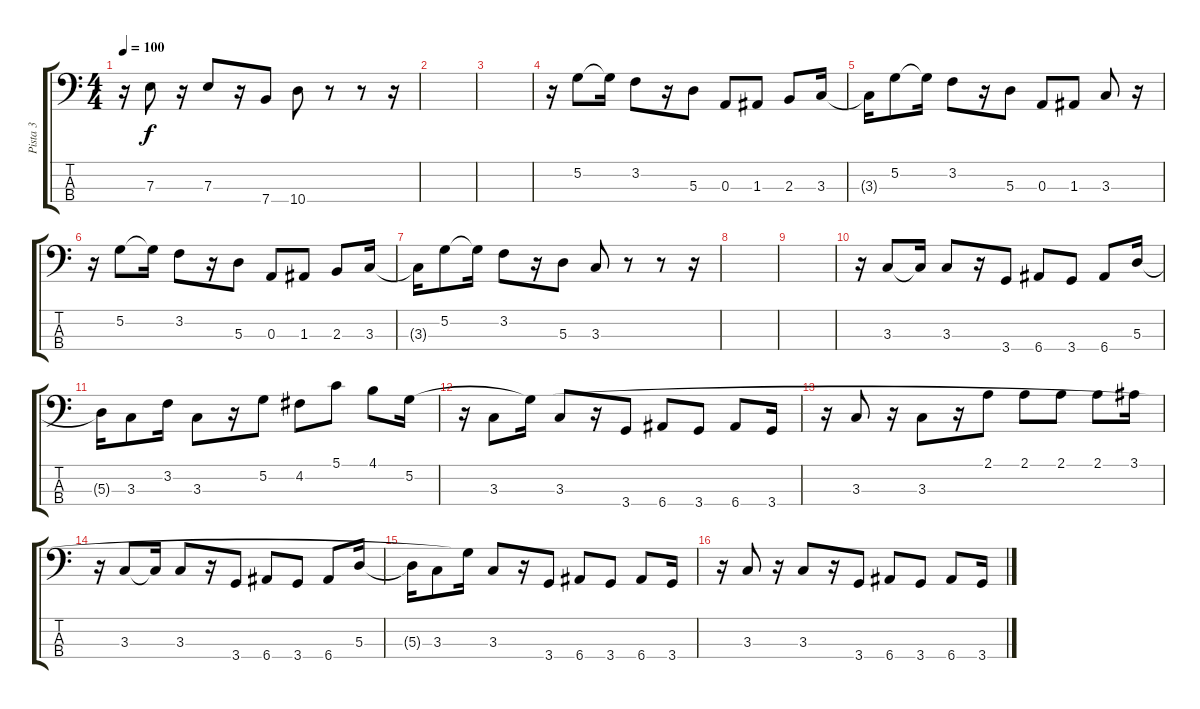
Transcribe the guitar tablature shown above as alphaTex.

\track ("Pista 3" "Pista 3") {instrument electricbasspick}
\staff {score tabs}
\tuning (G2 D2 A1 E1) {hide}
\ts (4 4)
\tempo 100
\clef f4
\ks c
r.16{dy f} 7.3.8 r.16 7.3.8 r.16 7.4.8 10.4.8 r.8 r.8 r.16 |
|
|
r.16 5.2.8 5.2{t}.16 3.2.8 r.16 5.3.8 0.3.8 1.3.8 2.3.8 3.3.16 |
3.3{t}.16 5.2.8 5.2{t}.16 3.2.8 r.16 5.3.8 0.3.8 1.3.8 3.3.8 r.16 |
r.16 5.2.8 5.2{t}.16 3.2.8 r.16 5.3.8 0.3.8 1.3.8 2.3.8 3.3.16 |
3.3{t}.16 5.2.8 5.2{t}.16 3.2.8 r.16 5.3.8 3.3.8 r.8 r.8 r.16 |
|
|
r.16 3.3.8 3.3{t}.16 3.3.8 r.16 3.4.8 6.4.8 3.4.8 6.4.8 5.3.16 |
5.3{t}.16 3.3.8 3.2.16 3.3.8 r.16 5.2.8 4.2.8 5.1.8 4.1.8 5.2.16 |
r.16 3.3.8 5.2{t}.16 3.3.8 r.16 3.4.8 6.4.8 3.4.8 6.4.8 3.4.16 |
r.16 3.3.8 r.16 3.3.8 r.16 2.1.8 2.1.8 2.1.8 2.1.8 3.1.16 |
r.16 3.3.8 3.3{t}.16 3.3.8 r.16 3.4.8 6.4.8 3.4.8 6.4.8 5.3.16 |
5.3{t}.16 3.3.8 5.2{t}.16 3.3.8 r.16 3.4.8 6.4.8 3.4.8 6.4.8 3.4.16 |
r.16 3.3.8 r.16 3.3.8 r.16 3.4.8 6.4.8 3.4.8 6.4.8 3.4.16
